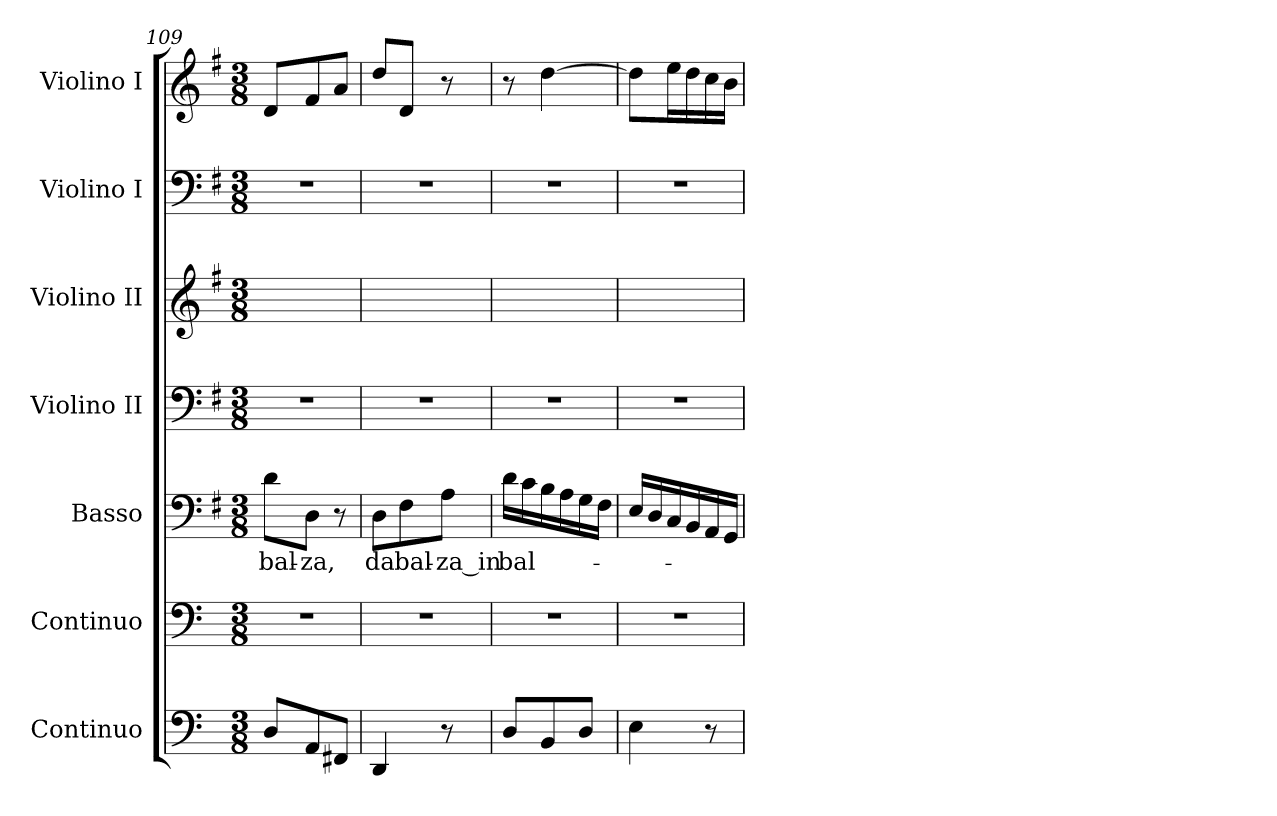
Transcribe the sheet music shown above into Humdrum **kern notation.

**kern	**kern	**kern	**text	**kern	**kern	**kern	**kern
*part7	*part6	*part5	*part5	*part4	*part3	*part2	*part1
*staff7	*staff6	*staff5	*staff5	*staff4	*staff3	*staff2	*staff1
*I"Continuo	*I"Continuo	*I"Basso	*	*I"Violino II	*I"Violino II	*I"Violino I	*I"Violino I
*	*	*I'B.	*	*I'Vln. II	*I'Vln. II	*I'Vln. I	*I'Vln. I
*clefF4	*clefF4	*clefF4	*	*clefF4	*clefG2	*clefF4	*clefG2
*k[]	*k[]	*k[f#]	*	*k[f#]	*k[f#]	*k[f#]	*k[f#]
*a:	*a:	*e:	*	*e:	*e:	*e:	*e:
*M3/8	*M3/8	*M3/8	*	*M3/8	*M3/8	*M3/8	*M3/8
=109	=109	=109	=109	=109	=109	=109	=109
!	!LO:N:vis=1	!	!	!	!	!	!
!	!	!	!LO:LY:b:color=#000000	!LO:N:vis=1	!	!LO:N:vis=1	!
8Di/L	4.r	8di\L	bal-	4.r	8di/Lyy	4.r	8di/L
!	!	!	!LO:LY:b:color=#000000	!	!	!	!
8AAi/	.	8Di\J	-za,	.	8f#i/yy	.	8f#i/
8FF#i/J	.	8r	.	.	8ai/Jyy	.	8ai/J
!!LO:LB:g=z
=110	=110	=110	=110	=110	=110	=110	=110
!	!LO:N:vis=1	!	!	!	!	!	!
!	!	!	!LO:LY:b:color=#000000	!LO:N:vis=1	!	!LO:N:vis=1	!
4DDi/	4.r	8Di\L	da	4.r	8ddi/Lyy	4.r	8ddi/L
!	!	!	!LO:LY:b:color=#000000	!	!	!	!
.	.	8F#i\	bal-	.	8di/Jyy	.	8di/J
!	!	!	!LO:LY:b:color=#000000	!	!	!	!
8r	.	8Ai\J	-za_in	.	8ryy	.	8r
=111	=111	=111	=111	=111	=111	=111	=111
!	!LO:N:vis=1	!	!	!	!	!	!
!	!	!	!LO:LY:b:color=#000000	!LO:N:vis=1	!	!LO:N:vis=1	!
8Di/L	4.r	16di\LL	bal-	4.r	8ryy	4.r	8r
.	.	16ci\	.	.	.	.	.
8BBi/	.	16Bi\	.	.	[4ddi\yy	.	[4ddi\
.	.	16Ai\	.	.	.	.	.
8Di/J	.	16Gi\	.	.	.	.	.
.	.	16F#i\JJ	.	.	.	.	.
=112	=112	=112	=112	=112	=112	=112	=112
!	!LO:N:vis=1	!	!	!LO:N:vis=1	!	!LO:N:vis=1	!
4Ei\	4.r	16Ei/LL	.	4.r	8ddi\Lyy]	4.r	8ddi\L]
.	.	16Di/	.	.	.	.	.
.	.	16Ci/	.	.	16eei\Lyy	.	16eei\L
.	.	16BBi/	.	.	16ddi\yy	.	16ddi\
8r	.	16AAi/	.	.	16cci\yy	.	16cci\
.	.	16GGi/JJ	.	.	16bi\JJyy	.	16bi\JJ
=	=	=	=	=	=	=	=
*-	*-	*-	*-	*-	*-	*-	*-
